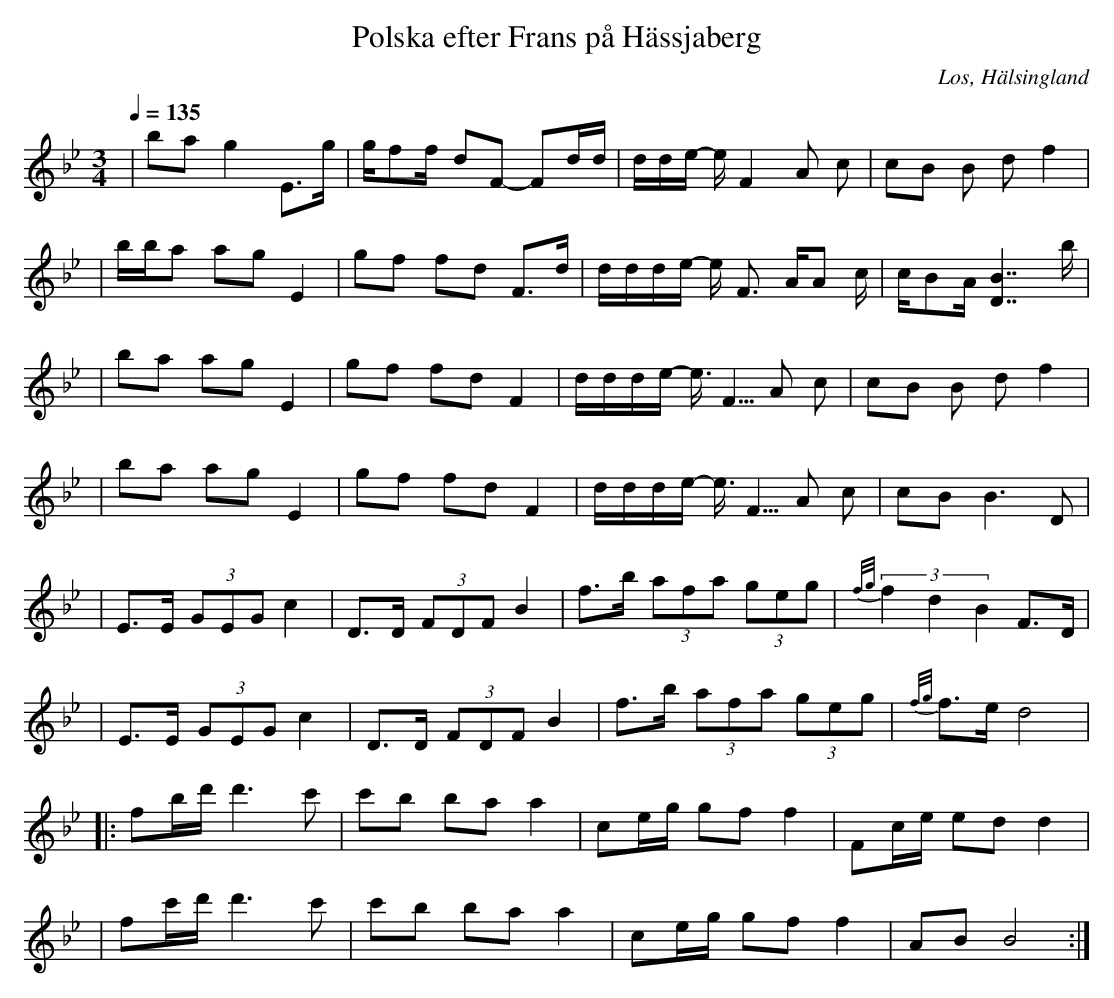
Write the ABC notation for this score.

X:1
T:Polska efter Frans på Hässjaberg
O:Los, Hälsingland
Q:1/4=135
M:3/4
K:Bb
|ba g2 E>g |g/ff/- d4/3F2/3- F2/2d/d/|d/d/e/- e2/4 F8/4 A4/3 c2/3 |c2/3B2/3 B4/3 d4/3 f2|
|b/b/a ag E2|gf fd F>d|d/d/d/e/- e/ F3/2 A/A c1/2 |c/BA/ [D B]7/2 b/|
|ba ag E2|gf fd F2|d/d/d/e/- e3/4 F5/4 A4/3 c2/3 |c2/3B2/3 B4/3 d4/3 f2|
|ba ag E2|gf fd F2|d/d/d/e/- e3/4 F5/4 A4/3 c2/3 |cB B3 D|
|E>E (3GEG c2|D>D (3FDF B2|f>b (3afa (3geg|{f/g/}(3f2d2B2 F>D|
|E>E (3GEG c2|D>D (3FDF B2|f>b (3afa (3geg|{f/g/}f>e d4|
|:fb/d'/ d'3 c'|c'b ba a2|ce/g/ gf f2| Fc/e/ ed d2|
|fc'/d'/ d'3 c'|c'b ba a2|ce/g/ gf f2| AB B4:|
